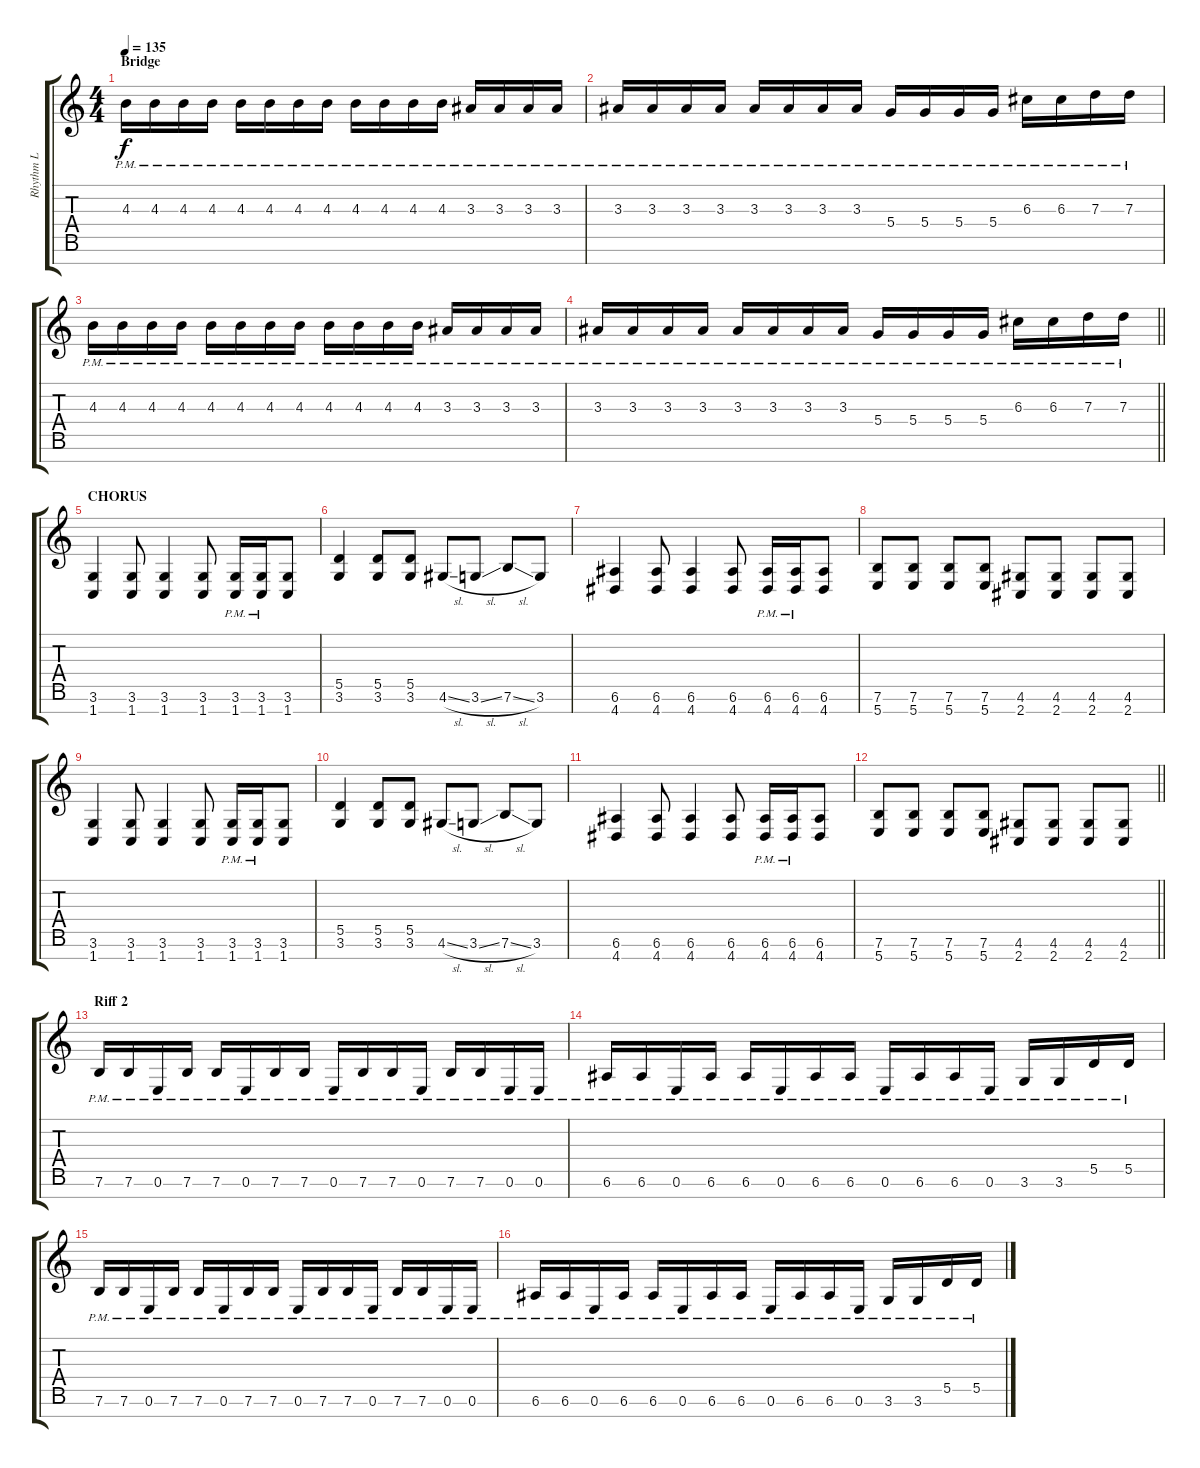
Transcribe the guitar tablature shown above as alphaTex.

\track ("Rhythm L" "Rhythm L") {instrument distortionguitar}
\staff {score tabs}
\tuning (E4 B3 G3 D3 A2 E2 B1) {hide}
\ts (4 4)
\section ("" "Bridge")
\tempo 135
\clef g2
\ks c
4.3{pm}.16{dy f} 4.3{pm}.16 4.3{pm}.16 4.3{pm}.16 4.3{pm}.16 4.3{pm}.16 4.3{pm}.16 4.3{pm}.16 4.3{pm}.16 4.3{pm}.16 4.3{pm}.16 4.3{pm}.16 3.3{pm}.16 3.3{pm}.16 3.3{pm}.16 3.3{pm}.16 |
3.3{pm}.16 3.3{pm}.16 3.3{pm}.16 3.3{pm}.16 3.3{pm}.16 3.3{pm}.16 3.3{pm}.16 3.3{pm}.16 5.4{pm}.16 5.4{pm}.16 5.4{pm}.16 5.4{pm}.16 6.3{pm}.16 6.3{pm}.16 7.3{pm}.16 7.3{pm}.16 |
4.3{pm}.16 4.3{pm}.16 4.3{pm}.16 4.3{pm}.16 4.3{pm}.16 4.3{pm}.16 4.3{pm}.16 4.3{pm}.16 4.3{pm}.16 4.3{pm}.16 4.3{pm}.16 4.3{pm}.16 3.3{pm}.16 3.3{pm}.16 3.3{pm}.16 3.3{pm}.16 |
\barLineRight lightlight
3.3{pm}.16 3.3{pm}.16 3.3{pm}.16 3.3{pm}.16 3.3{pm}.16 3.3{pm}.16 3.3{pm}.16 3.3{pm}.16 5.4{pm}.16 5.4{pm}.16 5.4{pm}.16 5.4{pm}.16 6.3{pm}.16 6.3{pm}.16 7.3{pm}.16 7.3{pm}.16 |
\section ("" "CHORUS")
(3.6 1.7).4 (3.6 1.7).8 (3.6 1.7).4 (3.6 1.7).8 (3.6{pm} 1.7{pm}).16 (3.6{pm} 1.7{pm}).16 (3.6 1.7).8 |
(5.5 3.6).4 (5.5 3.6).8 (5.5 3.6).8 4.6{sl}.8 3.6{sl}.8 7.6{sl}.8 3.6.8 |
(6.6 4.7).4 (6.6 4.7).8 (6.6 4.7).4 (6.6 4.7).8 (6.6{pm} 4.7{pm}).16 (6.6{pm} 4.7{pm}).16 (6.6 4.7).8 |
(7.6 5.7).8 (7.6 5.7).8 (7.6 5.7).8 (7.6 5.7).8 (4.6 2.7).8 (4.6 2.7).8 (4.6 2.7).8 (4.6 2.7).8 |
(3.6 1.7).4 (3.6 1.7).8 (3.6 1.7).4 (3.6 1.7).8 (3.6{pm} 1.7{pm}).16 (3.6{pm} 1.7{pm}).16 (3.6 1.7).8 |
(5.5 3.6).4 (5.5 3.6).8 (5.5 3.6).8 4.6{sl}.8 3.6{sl}.8 7.6{sl}.8 3.6.8 |
(6.6 4.7).4 (6.6 4.7).8 (6.6 4.7).4 (6.6 4.7).8 (6.6{pm} 4.7{pm}).16 (6.6{pm} 4.7{pm}).16 (6.6 4.7).8 |
\barLineRight lightlight
(7.6 5.7).8 (7.6 5.7).8 (7.6 5.7).8 (7.6 5.7).8 (4.6 2.7).8 (4.6 2.7).8 (4.6 2.7).8 (4.6 2.7).8 |
\section ("" "Riff 2")
7.6{pm}.16 7.6{pm}.16 0.6{pm}.16 7.6{pm}.16 7.6{pm}.16 0.6{pm}.16 7.6{pm}.16 7.6{pm}.16 0.6{pm}.16 7.6{pm}.16 7.6{pm}.16 0.6{pm}.16 7.6{pm}.16 7.6{pm}.16 0.6{pm}.16 0.6{pm}.16 |
6.6{pm}.16 6.6{pm}.16 0.6{pm}.16 6.6{pm}.16 6.6{pm}.16 0.6{pm}.16 6.6{pm}.16 6.6{pm}.16 0.6{pm}.16 6.6{pm}.16 6.6{pm}.16 0.6{pm}.16 3.6{pm}.16 3.6{pm}.16 5.5{pm}.16 5.5{pm}.16 |
7.6{pm}.16 7.6{pm}.16 0.6{pm}.16 7.6{pm}.16 7.6{pm}.16 0.6{pm}.16 7.6{pm}.16 7.6{pm}.16 0.6{pm}.16 7.6{pm}.16 7.6{pm}.16 0.6{pm}.16 7.6{pm}.16 7.6{pm}.16 0.6{pm}.16 0.6{pm}.16 |
6.6{pm}.16 6.6{pm}.16 0.6{pm}.16 6.6{pm}.16 6.6{pm}.16 0.6{pm}.16 6.6{pm}.16 6.6{pm}.16 0.6{pm}.16 6.6{pm}.16 6.6{pm}.16 0.6{pm}.16 3.6{pm}.16 3.6{pm}.16 5.5{pm}.16 5.5{pm}.16
